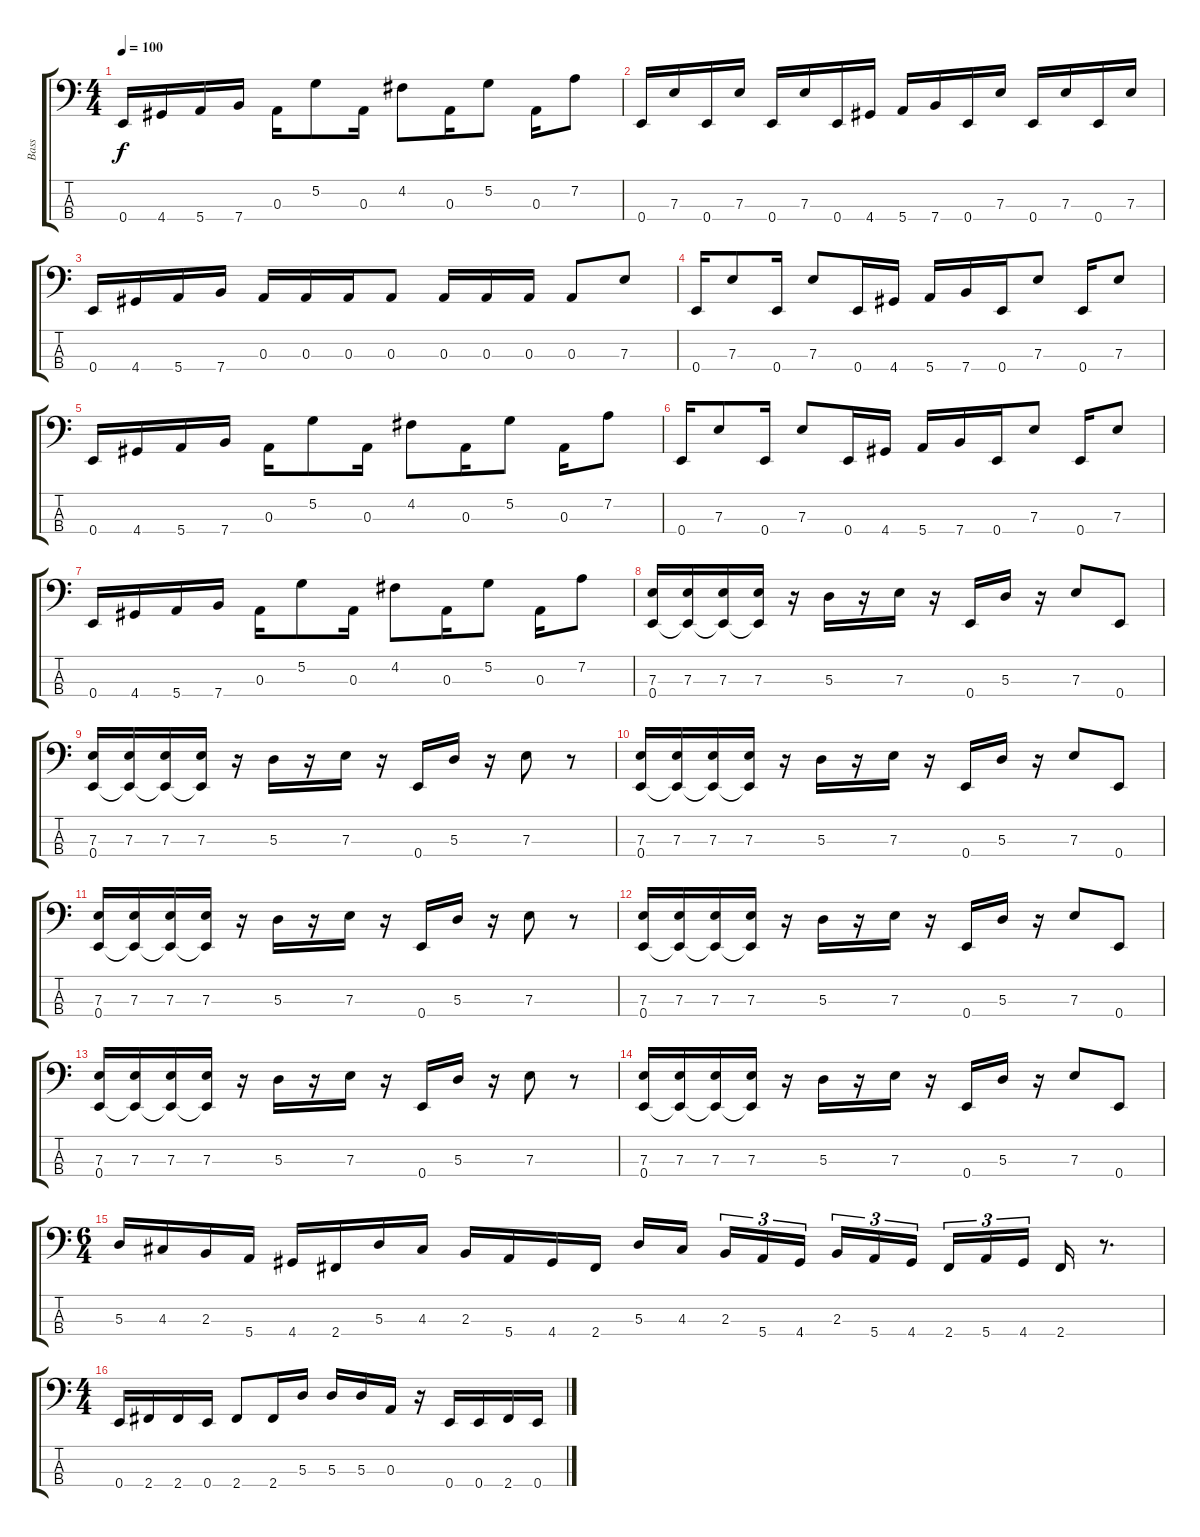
\track ("Bass" "Bass") {instrument electricbassfinger}
\staff {score tabs}
\tuning (G2 D2 A1 E1) {hide}
\ts (4 4)
\tempo 100
\clef f4
\ks c
0.4.16{dy f} 4.4.16 5.4.16 7.4.16 0.3.16 5.2.8 0.3.16 4.2.8 0.3.16 5.2.8 0.3.16 7.2.8 |
0.4.16 7.3.16 0.4.16 7.3.16 0.4.16 7.3.16 0.4.16 4.4.16 5.4.16 7.4.16 0.4.16 7.3.16 0.4.16 7.3.16 0.4.16 7.3.16 |
0.4.16 4.4.16 5.4.16 7.4.16 0.3.16 0.3.16 0.3.16 0.3.8 0.3.16 0.3.16 0.3.16 0.3.8 7.3.8 |
0.4.16 7.3.8 0.4.16 7.3.8 0.4.16 4.4.16 5.4.16 7.4.16 0.4.16 7.3.8 0.4.16 7.3.8 |
0.4.16 4.4.16 5.4.16 7.4.16 0.3.16 5.2.8 0.3.16 4.2.8 0.3.16 5.2.8 0.3.16 7.2.8 |
0.4.16 7.3.8 0.4.16 7.3.8 0.4.16 4.4.16 5.4.16 7.4.16 0.4.16 7.3.8 0.4.16 7.3.8 |
0.4.16 4.4.16 5.4.16 7.4.16 0.3.16 5.2.8 0.3.16 4.2.8 0.3.16 5.2.8 0.3.16 7.2.8 |
(7.3 0.4).16 (7.3 0.4{t}).16 (7.3 0.4{t}).16 (7.3 0.4{t}).16 r.16 5.3.16 r.16 7.3.16 r.16 0.4.16 5.3.16 r.16 7.3.8 0.4.8 |
(7.3 0.4).16 (7.3 0.4{t}).16 (7.3 0.4{t}).16 (7.3 0.4{t}).16 r.16 5.3.16 r.16 7.3.16 r.16 0.4.16 5.3.16 r.16 7.3.8 r.8 |
(7.3 0.4).16 (7.3 0.4{t}).16 (7.3 0.4{t}).16 (7.3 0.4{t}).16 r.16 5.3.16 r.16 7.3.16 r.16 0.4.16 5.3.16 r.16 7.3.8 0.4.8 |
(7.3 0.4).16 (7.3 0.4{t}).16 (7.3 0.4{t}).16 (7.3 0.4{t}).16 r.16 5.3.16 r.16 7.3.16 r.16 0.4.16 5.3.16 r.16 7.3.8 r.8 |
(7.3 0.4).16 (7.3 0.4{t}).16 (7.3 0.4{t}).16 (7.3 0.4{t}).16 r.16 5.3.16 r.16 7.3.16 r.16 0.4.16 5.3.16 r.16 7.3.8 0.4.8 |
(7.3 0.4).16 (7.3 0.4{t}).16 (7.3 0.4{t}).16 (7.3 0.4{t}).16 r.16 5.3.16 r.16 7.3.16 r.16 0.4.16 5.3.16 r.16 7.3.8 r.8 |
(7.3 0.4).16 (7.3 0.4{t}).16 (7.3 0.4{t}).16 (7.3 0.4{t}).16 r.16 5.3.16 r.16 7.3.16 r.16 0.4.16 5.3.16 r.16 7.3.8 0.4.8 |
\ts (6 4)
5.3.16 4.3.16 2.3.16 5.4.16 4.4.16 2.4.16 5.3.16 4.3.16 2.3.16 5.4.16 4.4.16 2.4.16 5.3.16 4.3.16 2.3.16{tu (3 2)} 5.4.16{tu (3 2)} 4.4.16{tu (3 2)} 2.3.16{tu (3 2)} 5.4.16{tu (3 2)} 4.4.16{tu (3 2)} 2.4.16{tu (3 2)} 5.4.16{tu (3 2)} 4.4.16{tu (3 2)} 2.4.16 r.8{d} |
\ts (4 4)
0.4.16 2.4.16 2.4.16 0.4.16 2.4.8 2.4.16 5.3.16 5.3.16 5.3.16 0.3.16 r.16 0.4.16 0.4.16 2.4.16 0.4.16
